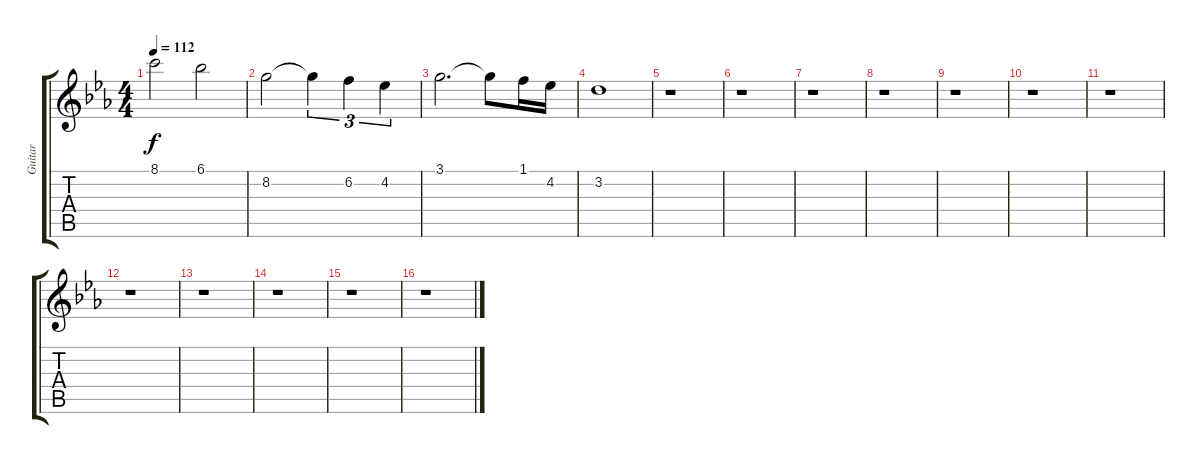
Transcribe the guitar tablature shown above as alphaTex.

\track ("Guitar" "Guitar") {instrument electricguitarjazz}
\staff {score tabs}
\tuning (E4 B3 G3 D3 A2 E2) {hide}
\ts (4 4)
\tempo 112
\clef g2
\ks eb
8.1.2{dy f} 6.1.2 |
8.2.2 8.2{t}.4{tu (3 2)} 6.2.4{tu (3 2)} 4.2.4{tu (3 2)} |
3.1.2{d} 3.1{t}.8 1.1.16 4.2.16 |
3.2.1 |
r.1 |
r.1 |
r.1 |
r.1 |
r.1 |
r.1 |
r.1 |
r.1 |
r.1 |
r.1 |
r.1 |
r.1
